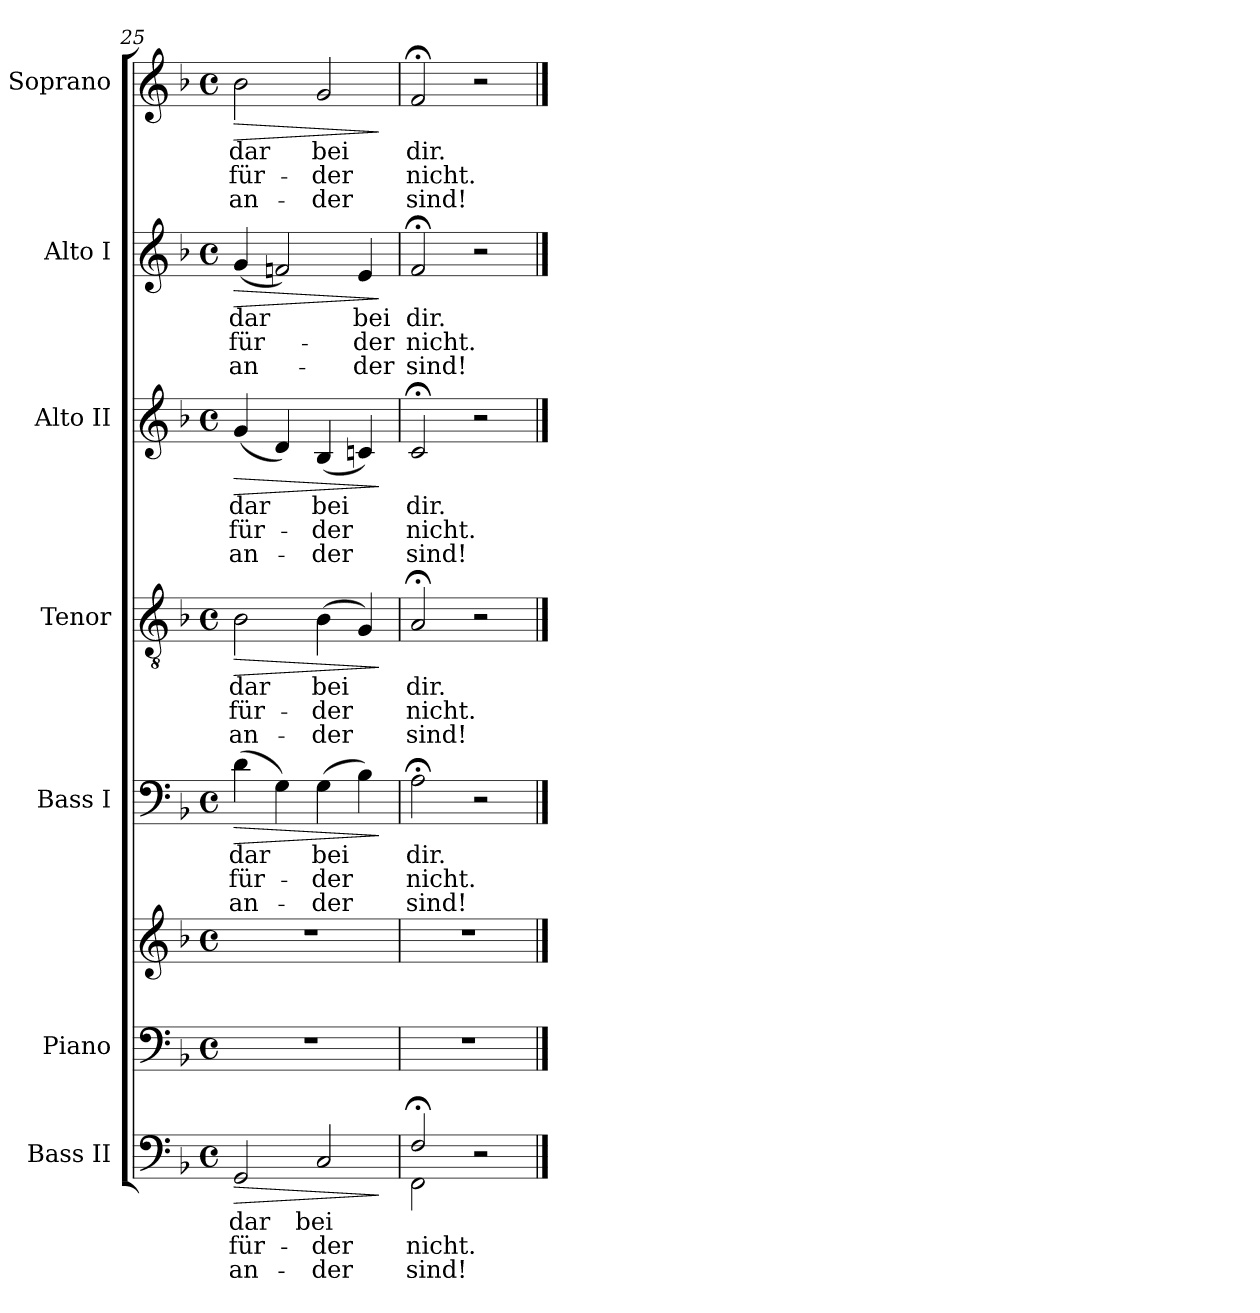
**kern	**text	**text	**text	**dynam	**kern	**kern	**kern	**text	**text	**text	**dynam	**kern	**text	**text	**text	**dynam	**kern	**text	**text	**text	**dynam	**kern	**text	**text	**text	**dynam	**kern	**text	**text	**text	**dynam
*part7	*part7	*part7	*part7	*part7	*part6	*part6	*part5	*part5	*part5	*part5	*part5	*part4	*part4	*part4	*part4	*part4	*part3	*part3	*part3	*part3	*part3	*part2	*part2	*part2	*part2	*part2	*part1	*part1	*part1	*part1	*part1
*staff8	*staff8	*staff8	*staff8	*staff8	*staff7	*staff6	*staff5	*staff5	*staff5	*staff5	*staff5	*staff4	*staff4	*staff4	*staff4	*staff4	*staff3	*staff3	*staff3	*staff3	*staff3	*staff2	*staff2	*staff2	*staff2	*staff2	*staff1	*staff1	*staff1	*staff1	*staff1
*I"Bass II	*	*	*	*	*I"Piano	*	*I"Bass I	*	*	*	*	*I"Tenor	*	*	*	*	*I"Alto II	*	*	*	*	*I"Alto I	*	*	*	*	*I"Soprano	*	*	*	*
*	*	*	*	*	*I'Pno	*	*	*	*	*	*	*	*	*	*	*	*	*	*	*	*	*	*	*	*	*	*I'Pno	*	*	*	*
*clefF4	*	*	*	*	*clefF4	*clefG2	*clefF4	*	*	*	*	*clefGv2	*	*	*	*	*clefG2	*	*	*	*	*clefG2	*	*	*	*	*clefG2	*	*	*	*
*k[b-]	*	*	*	*	*k[b-]	*k[b-]	*k[b-]	*	*	*	*	*k[b-]	*	*	*	*	*k[b-]	*	*	*	*	*k[b-]	*	*	*	*	*k[b-]	*	*	*	*
*F:	*	*	*	*	*F:	*F:	*F:	*	*	*	*	*F:	*	*	*	*	*F:	*	*	*	*	*F:	*	*	*	*	*F:	*	*	*	*
*M4/4	*	*	*	*	*M4/4	*M4/4	*M4/4	*	*	*	*	*M4/4	*	*	*	*	*M4/4	*	*	*	*	*M4/4	*	*	*	*	*M4/4	*	*	*	*
*met(c)	*	*	*	*	*met(c)	*met(c)	*met(c)	*	*	*	*	*met(c)	*	*	*	*	*met(c)	*	*	*	*	*met(c)	*	*	*	*	*met(c)	*	*	*	*
=25	=25	=25	=25	=25	=25	=25	=25	=25	=25	=25	=25	=25	=25	=25	=25	=25	=25	=25	=25	=25	=25	=25	=25	=25	=25	=25	=25	=25	=25	=25	=25
!	!	!	!	!LO:HP:b	!	!	!	!	!	!	!LO:HP:b	!	!	!	!	!LO:HP:b	!	!	!	!	!LO:HP:b	!	!	!	!	!LO:HP:b	!	!	!	!	!LO:HP:b
2GG/	-dar	für-	-an-	>	1r	1r	(4d\	-dar	für-	-an-	>	2B-\	-dar	für-	-an-	>	(4g/	-dar	für-	-an-	>	(4g/	-dar	für-	-an-	>	2b-\	-dar	für-	-an-	>
.	.	.	.	.	.	.	4G\)	.	.	.	.	.	.	.	.	.	4d/)	.	.	.	.	2fn/)	.	.	.	.	.	.	.	.	.
2C/	bei	-der	-der	.	.	.	(4G\	bei	-der	-der	.	(4B-\	bei	-der	-der	.	(4B-/	bei	-der	-der	.	.	.	.	.	.	2g/	bei	-der	-der	.
.	.	.	.	.	.	.	4B-\)	.	.	.	.	4G/)	.	.	.	.	4cn/)	.	.	.	.	4e/	bei	-der	-der	.	.	.	.	.	.
.	.	.	.	]	.	.	.	.	.	.	]	.	.	.	.	]	.	.	.	.	]	.	.	.	.	]	.	.	.	.	]
=26	=26	=26	=26	=26	=26	=26	=26	=26	=26	=26	=26	=26	=26	=26	=26	=26	=26	=26	=26	=26	=26	=26	=26	=26	=26	=26	=26	=26	=26	=26	=26
*^	*	*	*	*	*	*	*	*	*	*	*	*	*	*	*	*	*	*	*	*	*	*	*	*	*	*	*	*	*	*	*
2F;</	2FF\	.	nicht.	sind!	.	1r	1r	2A;<\	dir.	nicht.	sind!	.	2A;</	dir.	nicht.	sind!	.	2c;</	dir.	nicht.	sind!	.	2f;</	dir.	nicht.	sind!	.	2f;</	dir.	nicht.	sind!	.
2r	2ryy	.	.	.	.	.	.	2r	.	.	.	.	2r	.	.	.	.	2r	.	.	.	.	2r	.	.	.	.	2r	.	.	.	.
*v	*v	*	*	*	*	*	*	*	*	*	*	*	*	*	*	*	*	*	*	*	*	*	*	*	*	*	*	*	*	*	*	*
==	==	==	==	==	==	==	==	==	==	==	==	==	==	==	==	==	==	==	==	==	==	==	==	==	==	==	==	==	==	==	==
*-	*-	*-	*-	*-	*-	*-	*-	*-	*-	*-	*-	*-	*-	*-	*-	*-	*-	*-	*-	*-	*-	*-	*-	*-	*-	*-	*-	*-	*-	*-	*-
